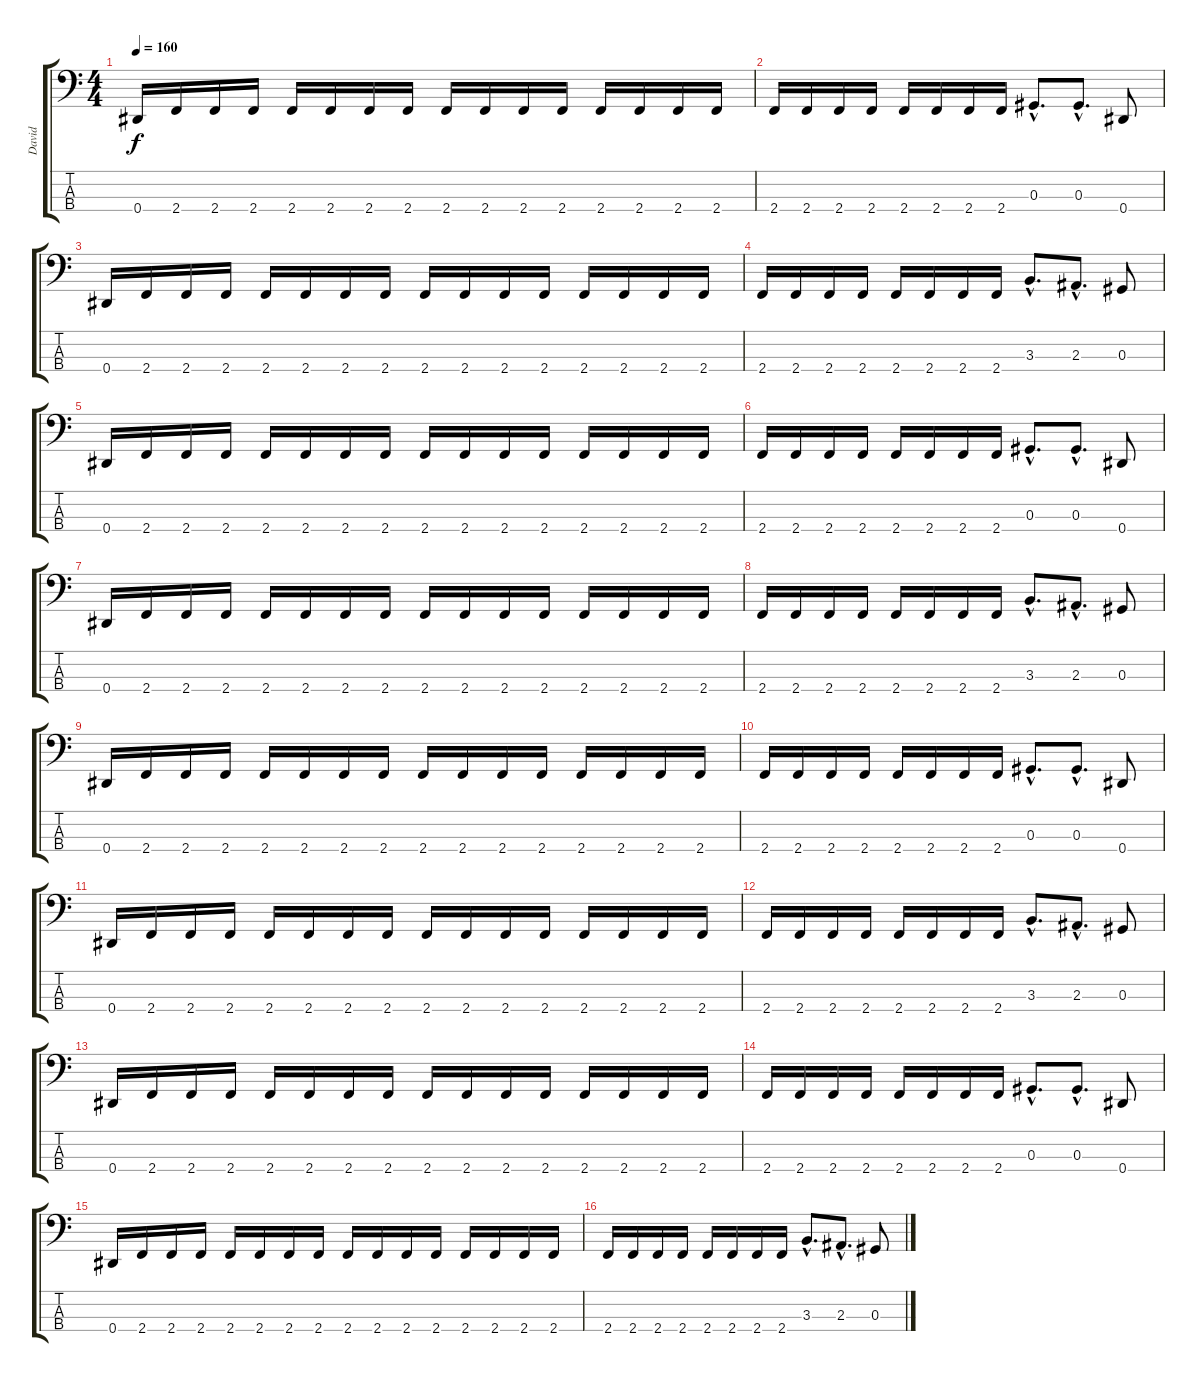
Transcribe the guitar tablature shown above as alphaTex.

\track ("David" "David") {instrument electricbasspick}
\staff {score tabs}
\tuning (Gb2 Db2 Ab1 Eb1) {hide}
\ts (4 4)
\tempo 160
\clef f4
\ks c
0.4.16{dy f} 2.4.16 2.4.16 2.4.16 2.4.16 2.4.16 2.4.16 2.4.16 2.4.16 2.4.16 2.4.16 2.4.16 2.4.16 2.4.16 2.4.16 2.4.16 |
2.4.16 2.4.16 2.4.16 2.4.16 2.4.16 2.4.16 2.4.16 2.4.16 0.3{hac}.8{d} 0.3{hac}.8{d} 0.4.8 |
0.4.16 2.4.16 2.4.16 2.4.16 2.4.16 2.4.16 2.4.16 2.4.16 2.4.16 2.4.16 2.4.16 2.4.16 2.4.16 2.4.16 2.4.16 2.4.16 |
2.4.16 2.4.16 2.4.16 2.4.16 2.4.16 2.4.16 2.4.16 2.4.16 3.3{hac}.8{d} 2.3{hac}.8{d} 0.3.8 |
0.4.16 2.4.16 2.4.16 2.4.16 2.4.16 2.4.16 2.4.16 2.4.16 2.4.16 2.4.16 2.4.16 2.4.16 2.4.16 2.4.16 2.4.16 2.4.16 |
2.4.16 2.4.16 2.4.16 2.4.16 2.4.16 2.4.16 2.4.16 2.4.16 0.3{hac}.8{d} 0.3{hac}.8{d} 0.4.8 |
0.4.16 2.4.16 2.4.16 2.4.16 2.4.16 2.4.16 2.4.16 2.4.16 2.4.16 2.4.16 2.4.16 2.4.16 2.4.16 2.4.16 2.4.16 2.4.16 |
2.4.16 2.4.16 2.4.16 2.4.16 2.4.16 2.4.16 2.4.16 2.4.16 3.3{hac}.8{d} 2.3{hac}.8{d} 0.3.8 |
0.4.16 2.4.16 2.4.16 2.4.16 2.4.16 2.4.16 2.4.16 2.4.16 2.4.16 2.4.16 2.4.16 2.4.16 2.4.16 2.4.16 2.4.16 2.4.16 |
2.4.16 2.4.16 2.4.16 2.4.16 2.4.16 2.4.16 2.4.16 2.4.16 0.3{hac}.8{d} 0.3{hac}.8{d} 0.4.8 |
0.4.16 2.4.16 2.4.16 2.4.16 2.4.16 2.4.16 2.4.16 2.4.16 2.4.16 2.4.16 2.4.16 2.4.16 2.4.16 2.4.16 2.4.16 2.4.16 |
2.4.16 2.4.16 2.4.16 2.4.16 2.4.16 2.4.16 2.4.16 2.4.16 3.3{hac}.8{d} 2.3{hac}.8{d} 0.3.8 |
0.4.16 2.4.16 2.4.16 2.4.16 2.4.16 2.4.16 2.4.16 2.4.16 2.4.16 2.4.16 2.4.16 2.4.16 2.4.16 2.4.16 2.4.16 2.4.16 |
2.4.16 2.4.16 2.4.16 2.4.16 2.4.16 2.4.16 2.4.16 2.4.16 0.3{hac}.8{d} 0.3{hac}.8{d} 0.4.8 |
0.4.16 2.4.16 2.4.16 2.4.16 2.4.16 2.4.16 2.4.16 2.4.16 2.4.16 2.4.16 2.4.16 2.4.16 2.4.16 2.4.16 2.4.16 2.4.16 |
2.4.16 2.4.16 2.4.16 2.4.16 2.4.16 2.4.16 2.4.16 2.4.16 3.3{hac}.8{d} 2.3{hac}.8{d} 0.3.8
